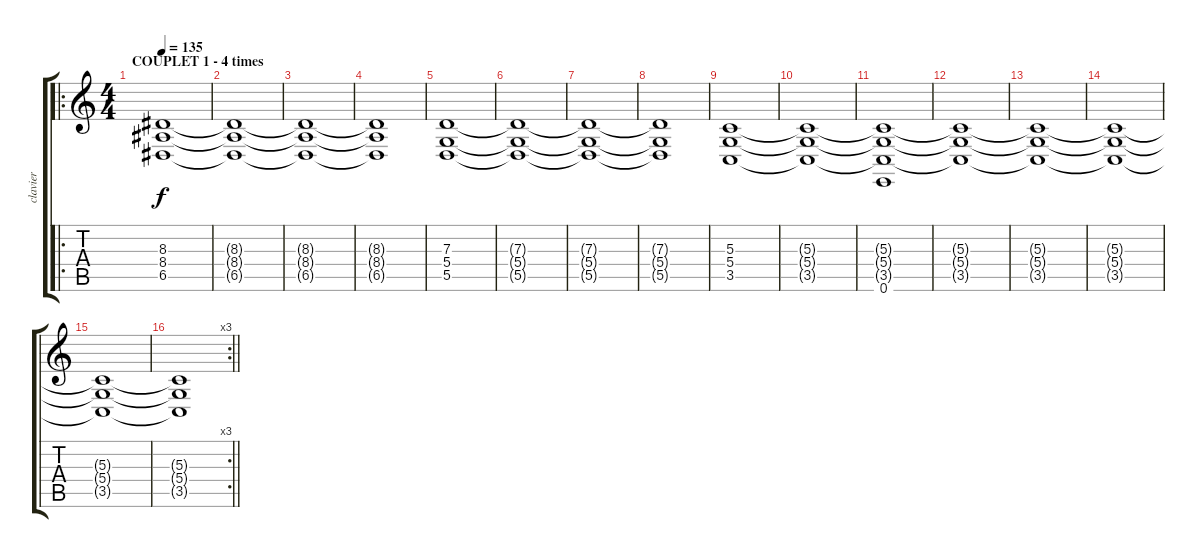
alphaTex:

\track ("clavier" "clavier") {instrument tremolostrings}
\staff {score tabs}
\tuning (E4 B3 G3 D3 A2 E2) {hide}
\ro
\ts (4 4)
\section ("" "COUPLET 1 - 4 times")
\tempo 135
\clef g2
\ks c
(8.3 8.4 6.5).1{dy f} |
(8.3{t} 8.4{t} 6.5{t}).1 |
(8.3{t} 8.4{t} 6.5{t}).1 |
(8.3{t} 8.4{t} 6.5{t}).1 |
(7.3 5.4 5.5).1 |
(7.3{t} 5.4{t} 5.5{t}).1 |
(7.3{t} 5.4{t} 5.5{t}).1 |
(7.3{t} 5.4{t} 5.5{t}).1 |
(5.3 5.4 3.5).1 |
(5.3{t} 5.4{t} 3.5{t}).1 |
(5.3{t} 5.4{t} 3.5{t} 0.6).1 |
(5.3{t} 5.4{t} 3.5{t}).1 |
(5.3{t} 5.4{t} 3.5{t}).1 |
(5.3{t} 5.4{t} 3.5{t}).1 |
(5.3{t} 5.4{t} 3.5{t}).1 |
\rc 3
\barLineRight lightlight
(5.3{t} 5.4{t} 3.5{t}).1
